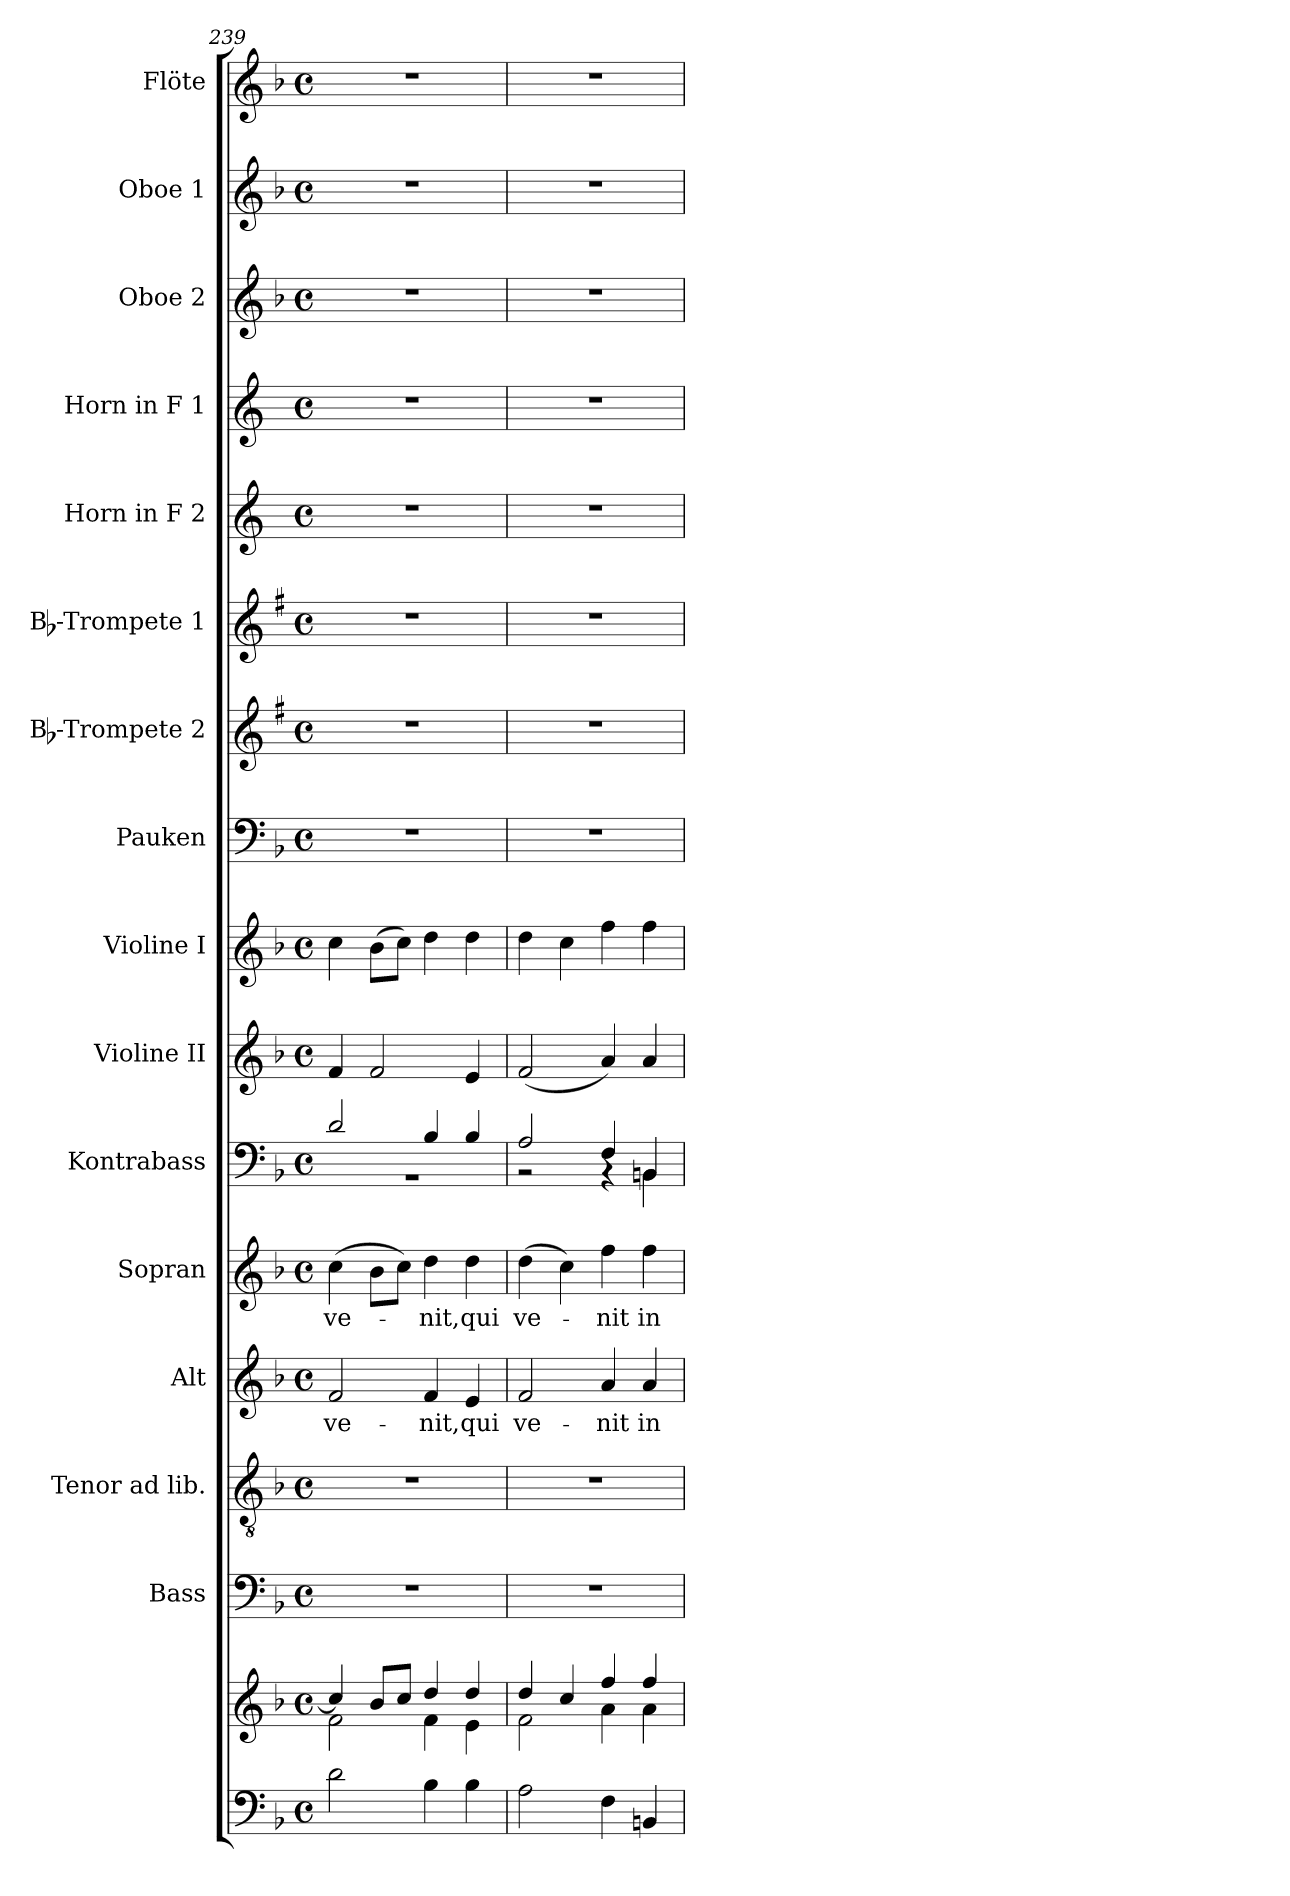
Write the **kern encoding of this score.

**kern	**kern	**kern	**kern	**kern	**text	**kern	**text	**kern	**kern	**kern	**kern	**kern	**kern	**kern	**kern	**kern	**kern	**kern
*part16	*part16	*part15	*part14	*part13	*part13	*part12	*part12	*part11	*part10	*part9	*part8	*part7	*part6	*part5	*part4	*part3	*part2	*part1
*staff17	*staff16	*staff15	*staff14	*staff13	*staff13	*staff12	*staff12	*staff11	*staff10	*staff9	*staff8	*staff7	*staff6	*staff5	*staff4	*staff3	*staff2	*staff1
*	*	*I"Bass	*I"Tenor ad lib.	*I"Alt	*	*I"Sopran	*	*I"Kontrabass	*I"Violine II	*I"Violine I	*I"Pauken	*I"Bb-Trompete 2	*I"Bb-Trompete 1	*I"Horn in F 2	*I"Horn in F 1	*I"Oboe 2	*I"Oboe 1	*I"Flöte
*	*	*I'B.	*I'T.	*I'A.	*	*I'S.	*	*I'Kb.	*I'Vl. II	*I'Vl. I	*I'Pk.	*I'Bb Trp. 2	*I'Bb Trp. 1	*	*	*I'Ob. 2	*I'Ob. 1	*I'Fl.
!!LO:PB:g=z
*clefF4	*clefG2	*clefF4	*clefGv2	*clefG2	*	*clefG2	*	*clefF4	*clefG2	*clefG2	*clefF4	*clefG2	*clefG2	*clefG2	*clefG2	*clefG2	*clefG2	*clefG2
*	*	*	*	*	*	*	*	*ITrd7c12	*	*	*	*ITrd1c2	*ITrd1c2	*ITrd4c7	*ITrd4c7	*	*	*
*k[b-]	*k[b-]	*k[b-]	*k[b-]	*k[b-]	*	*k[b-]	*	*k[b-]	*k[b-]	*k[b-]	*k[b-]	*k[b-]	*k[b-]	*k[b-]	*k[b-]	*k[b-]	*k[b-]	*k[b-]
*F:	*F:	*F:	*F:	*F:	*	*F:	*	*F:	*F:	*F:	*F:	*F:	*F:	*F:	*F:	*F:	*F:	*F:
*M4/4	*M4/4	*M4/4	*M4/4	*M4/4	*	*M4/4	*	*M4/4	*M4/4	*M4/4	*M4/4	*M4/4	*M4/4	*M4/4	*M4/4	*M4/4	*M4/4	*M4/4
*met(c)	*met(c)	*met(c)	*met(c)	*met(c)	*	*met(c)	*	*met(c)	*met(c)	*met(c)	*met(c)	*met(c)	*met(c)	*met(c)	*met(c)	*met(c)	*met(c)	*met(c)
=239	=239	=239	=239	=239	=239	=239	=239	=239	=239	=239	=239	=239	=239	=239	=239	=239	=239	=239
*	*^	*	*	*	*	*	*	*	*	*	*	*	*	*	*	*	*	*
!	!	!	!	!	!	!LO:LY:b	!	!LO:LY:b	!	!	!	!	!	!	!	!	!	!	!
*	*	*	*	*	*	*	*	*	*^	*	*	*	*	*	*	*	*	*	*
2d\	4cc/]	2f\	1r	1r	2f/	ve-	(>4cc\	ve-	2D/	1rBB	4f/	4cc\	1r	1r	1r	1r	1r	1r	1r	1r
.	8b-/L	.	.	.	.	.	8b-\L	.	.	.	2f/	(>8b-\L	.	.	.	.	.	.	.	.
.	8cc/J	.	.	.	.	.	8cc\J)	.	.	.	.	8cc\J)	.	.	.	.	.	.	.	.
!	!	!	!	!	!	!LO:LY:b	!	!LO:LY:b	!	!	!	!	!	!	!	!	!	!	!	!
4B-\	4dd/	4f\	.	.	4f/	-nit,	4dd\	-nit,	4BB-/	.	.	4dd\	.	.	.	.	.	.	.	.
!	!	!	!	!	!	!LO:LY:b	!	!LO:LY:b	!	!	!	!	!	!	!	!	!	!	!	!
4B-\	4dd/	4e\	.	.	4e/	qui	4dd\	qui	4BB-/	.	4e/	4dd\	.	.	.	.	.	.	.	.
=240	=240	=240	=240	=240	=240	=240	=240	=240	=240	=240	=240	=240	=240	=240	=240	=240	=240	=240	=240	=240
!	!	!	!	!	!	!LO:LY:b	!	!LO:LY:b	!	!	!	!	!	!	!	!	!	!	!	!
2A\	4dd/	2f\	1r	1r	2f/	ve-	(>4dd\	ve-	2AA/	2rBB	(<2f/	4dd\	1r	1r	1r	1r	1r	1r	1r	1r
.	4cc/	.	.	.	.	.	4cc\)	.	.	.	.	4cc\	.	.	.	.	.	.	.	.
!	!	!	!	!	!	!LO:LY:b	!	!LO:LY:b	!	!	!	!	!	!	!	!	!	!	!	!
4F\	4ff/	4a\	.	.	4a/	-nit	4ff\	-nit	4FF/	4rAA	4a/)	4ff\	.	.	.	.	.	.	.	.
!	!	!	!	!	!	!LO:LY:b	!	!LO:LY:b	!	!	!	!	!	!	!	!	!	!	!	!
4BBn/	4ff/	4a\	.	.	4a/	in	4ff\	in	4BBBn/	4BBB\	4a/	4ff\	.	.	.	.	.	.	.	.
*	*v	*v	*	*	*	*	*	*	*v	*v	*	*	*	*	*	*	*	*	*	*
=	=	=	=	=	=	=	=	=	=	=	=	=	=	=	=	=	=	=
*-	*-	*-	*-	*-	*-	*-	*-	*-	*-	*-	*-	*-	*-	*-	*-	*-	*-	*-
